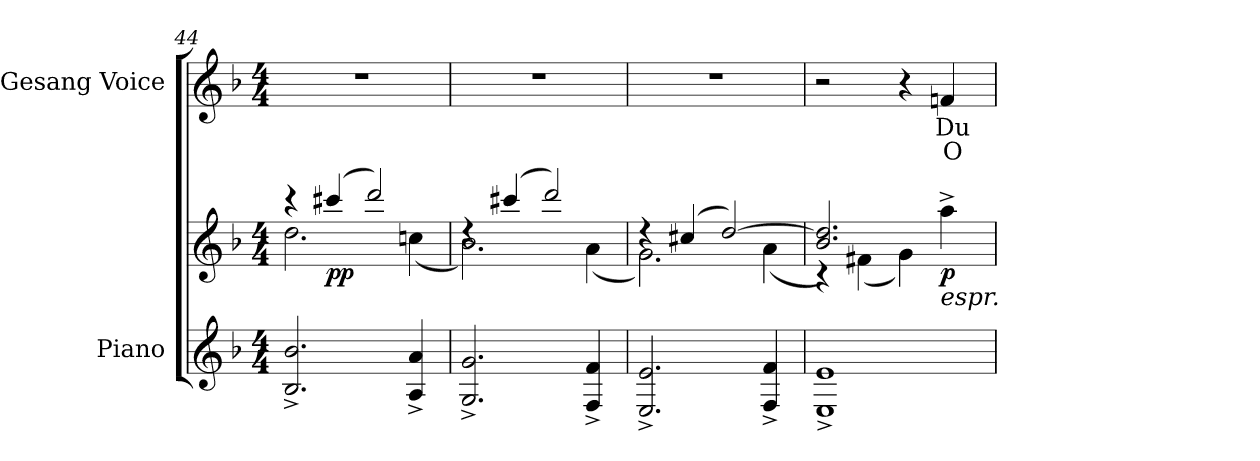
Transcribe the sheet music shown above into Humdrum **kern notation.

**kern	**kern	**dynam	**kern	**text	**text
*part2	*part2	*part2	*part1	*part1	*part1
*staff3	*staff2	*staff2/3	*staff1	*staff1	*staff1
*I"Piano	*	*	*I"Gesang Voice	*	*
*I'Pno	*	*	*	*	*
*clefG2	*clefG2	*	*clefG2	*	*
*k[b-]	*k[b-]	*	*k[b-]	*	*
*M4/4	*M4/4	*	*M4/4	*	*
=44	=44	=44	=44	=44	=44
*	*^	*	*	*	*
2.B-/^ 2.b-/^	4r	2.dd\	.	1r	.	.
!	!	!	!LO:DY:b	!	!	!
.	(>4ccc#X/	.	pp	.	.	.
.	2ddd/)	.	.	.	.	.
4A/^ 4a/^	.	(<4ccn\	.	.	.	.
=45	=45	=45	=45	=45	=45	=45
2.G/^ 2.g/^	4rdd	2.b-\)	.	1r	.	.
.	(>4ccc#X/	.	.	.	.	.
.	2ddd/)	.	.	.	.	.
4F/^ 4f/^	.	(<4a\	.	.	.	.
=46	=46	=46	=46	=46	=46	=46
2.E/^ 2.e/^	4rdd	2.g\)	.	1r	.	.
.	(>4cc#X/	.	.	.	.	.
.	[2dd/)	.	.	.	.	.
4F/^ 4f/^	.	(<4a\	.	.	.	.
!!LO:LB:g=z
=47	=47	=47	=47	=47	=47	=47
1E^ 1e^	2.b-/ 2.dd/]	4r)	.	2r	.	.
.	.	(<4f#X\	.	.	.	.
.	.	4g\)	.	4r	.	.
!	!LO:TX:b:i:t=espr.	!	!	!	!	!
!	!	!	!LO:DY:b	!	!LO:LY:b	!LO:LY:b
.	4aa^\	4ryy	p	4fn/	Du	O
*	*v	*v	*	*	*	*
=	=	=	=	=	=
*-	*-	*-	*-	*-	*-
